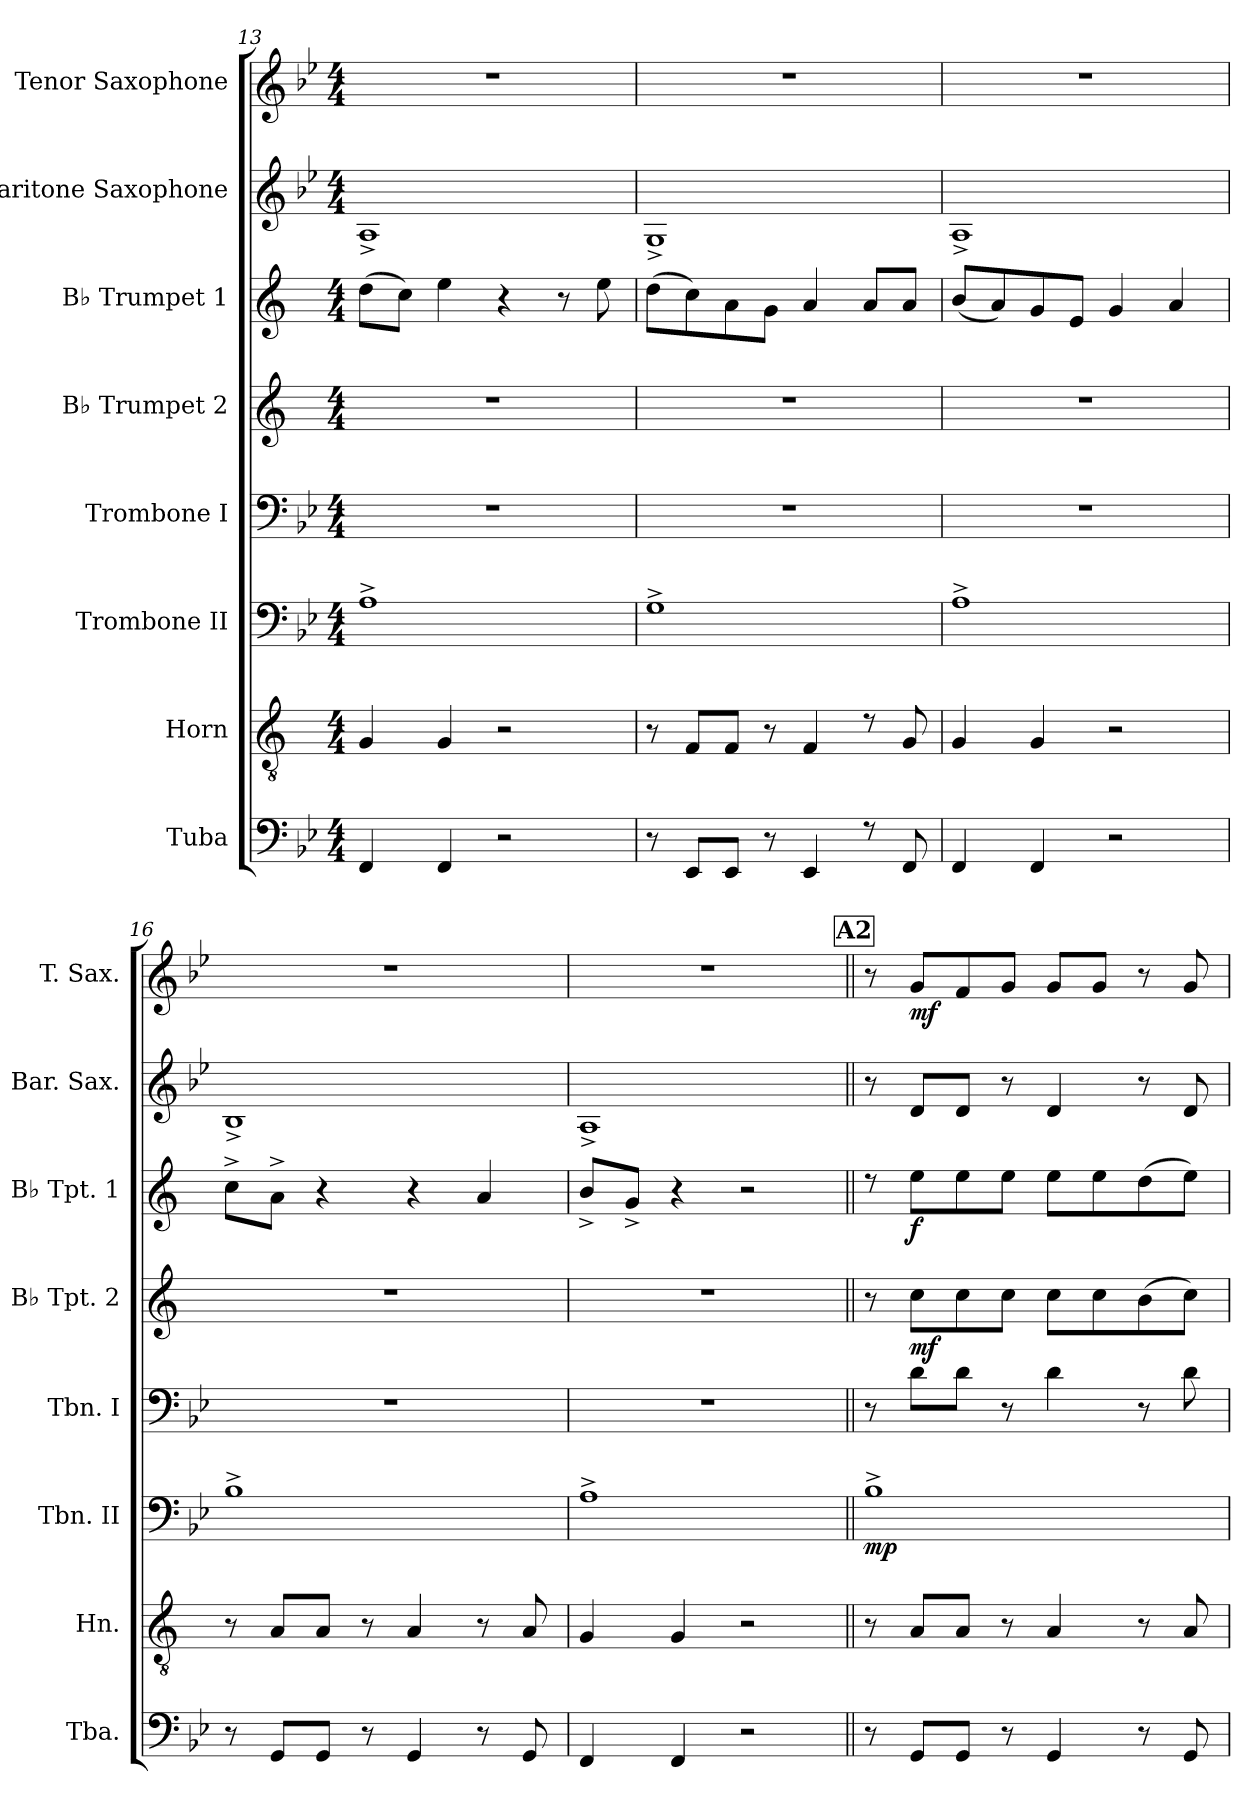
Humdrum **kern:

**kern	**kern	**kern	**dynam	**kern	**kern	**dynam	**kern	**dynam	**kern	**kern	**dynam
*part8	*part7	*part6	*part6	*part5	*part4	*part4	*part3	*part3	*part2	*part1	*part1
*staff8	*staff7	*staff6	*staff6	*staff5	*staff4	*staff4	*staff3	*staff3	*staff2	*staff1	*staff1
*I"Tuba	*I"Horn	*I"Trombone II	*	*I"Trombone I	*I"B♭ Trumpet 2	*	*I"B♭ Trumpet 1	*	*I"Baritone Saxophone	*I"Tenor Saxophone	*
*I'Tba.	*I'Hn.	*I'Tbn. II	*	*I'Tbn. I	*I'B♭ Tpt. 2	*	*I'B♭ Tpt. 1	*	*I'Bar. Sax.	*I'T. Sax.	*
*clefF4	*clefGv2	*clefF4	*	*clefF4	*clefG2	*	*clefG2	*	*clefG2	*clefG2	*
*	*ITrd1c2	*	*	*	*ITrd1c2	*	*ITrd1c2	*	*ITrd12c21	*ITrd8c14	*
*k[b-e-]	*k[b-e-]	*k[b-e-]	*	*k[b-e-]	*k[b-e-]	*	*k[b-e-]	*	*k[b-e-]	*k[b-e-]	*
*M4/4	*M4/4	*M4/4	*	*M4/4	*M4/4	*	*M4/4	*	*M4/4	*M4/4	*
=13	=13	=13	=13	=13	=13	=13	=13	=13	=13	=13	=13
4FF	4F	1A^	.	1r	1r	.	(>8ccL	.	1AA^!	1r	.
.	.	.	.	.	.	.	8b-J)	.	.	.	.
4FF	4F	.	.	.	.	.	4dd	.	.	.	.
2r	2r	.	.	.	.	.	4r	.	.	.	.
.	.	.	.	.	.	.	8r	.	.	.	.
.	.	.	.	.	.	.	8dd	.	.	.	.
=14	=14	=14	=14	=14	=14	=14	=14	=14	=14	=14	=14
8r	8r	1G^	.	1r	1r	.	(>8ccL	.	1GG^!	1r	.
8EE-L	8E-L	.	.	.	.	.	8b-)	.	.	.	.
8EE-J	8E-J	.	.	.	.	.	8g	.	.	.	.
8r	8r	.	.	.	.	.	8fJ	.	.	.	.
4EE-	4E-	.	.	.	.	.	4g	.	.	.	.
8rF	8rd	.	.	.	.	.	8gL	.	.	.	.
8FF	8F	.	.	.	.	.	8gJ	.	.	.	.
=15	=15	=15	=15	=15	=15	=15	=15	=15	=15	=15	=15
4FF	4F	1A^	.	1r	1r	.	(<8aL	.	1AA^!	1r	.
.	.	.	.	.	.	.	8g)	.	.	.	.
4FF	4F	.	.	.	.	.	8f	.	.	.	.
.	.	.	.	.	.	.	8dJ	.	.	.	.
2r	2r	.	.	.	.	.	4f	.	.	.	.
.	.	.	.	.	.	.	4g	.	.	.	.
=16	=16	=16	=16	=16	=16	=16	=16	=16	=16	=16	=16
8r	8r	1B-^	.	1r	1r	.	8b-^L	.	1BB-^!	1r	.
8GGL	8GL	.	.	.	.	.	8g^J	.	.	.	.
8GGJ	8GJ	.	.	.	.	.	4r	.	.	.	.
8r	8r	.	.	.	.	.	.	.	.	.	.
4GG	4G	.	.	.	.	.	4r	.	.	.	.
8r	8r	.	.	.	.	.	4g	.	.	.	.
8GG	8G	.	.	.	.	.	.	.	.	.	.
=17	=17	=17	=17	=17	=17	=17	=17	=17	=17	=17	=17
4FF	4F	1A^	.	1r	1r	.	8a^L	.	1AA^!	1r	.
.	.	.	.	.	.	.	8f^J	.	.	.	.
4FF	4F	.	.	.	.	.	4r	.	.	.	.
2r	2r	.	.	.	.	.	2r	.	.	.	.
!!LO:REH:place=s1:a:B:fs=14:t=A2
=18||	=18||	=18||	=18||	=18||	=18||	=18||	=18||	=18||	=18||	=18||	=18||
!	!	!	!LO:DY:b	!	!	!	!	!	!	!	!
8r	8r	1B-^	mp	8r	8r	.	8rdd	.	8r	8r	.
!	!	!	!	!	!	!LO:DY:b	!	!LO:DY:b	!	!	!LO:DY:b
8GGL	8GL	.	.	8dL	8b-L	mf	8ddL	f	8DL	8GL	mf
8GGJ	8GJ	.	.	8dJ	8b-	.	8dd	.	8DJ	8F	.
8r	8r	.	.	8r	8b-J	.	8ddJ	.	8r	8GJ	.
4GG	4G	.	.	4d	8b-L	.	8ddL	.	4D	8GL	.
.	.	.	.	.	8b-	.	8dd	.	.	8GJ	.
8r	8r	.	.	8r	(>8a	.	(>8cc	.	8r	8r	.
8GG	8G	.	.	8d	8b-J)	.	8ddJ)	.	8D	8G	.
=	=	=	=	=	=	=	=	=	=	=	=
*-	*-	*-	*-	*-	*-	*-	*-	*-	*-	*-	*-
